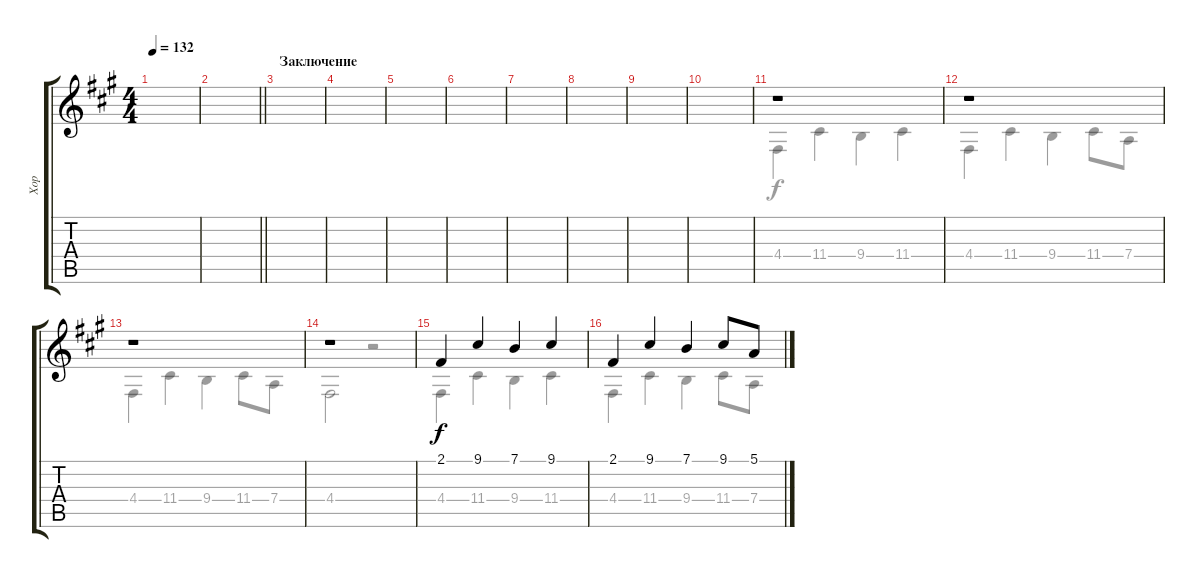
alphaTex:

\track ("Хор" "Хор") {instrument choiraahs}
\staff {score tabs}
\tuning (E4 B3 G3 D3 A2 E2) {hide}
\voice
\ts (4 4)
\tempo 132
\clef g2
\ks a
|
\barLineRight lightlight
|
\section ("" "Заключение")
|
|
|
|
|
|
|
|
r.1 |
r.1 |
r.1 |
r.1 |
2.1.4 9.1.4 7.1.4 9.1.4 |
2.1.4 9.1.4 7.1.4 9.1.8 5.1.8
\voice
\clef g2
\ottava regular
\simile none
\ks a
|
\barLineRight lightlight
|
|
|
|
|
|
|
|
|
4.4.4 11.4.4 9.4.4 11.4.4 |
4.4.4 11.4.4 9.4.4 11.4.8 7.4.8 |
4.4.4 11.4.4 9.4.4 11.4.8 7.4.8 |
4.4.2 r.2 |
4.4.4 11.4.4 9.4.4 11.4.4 |
4.4.4 11.4.4 9.4.4 11.4.8 7.4.8
